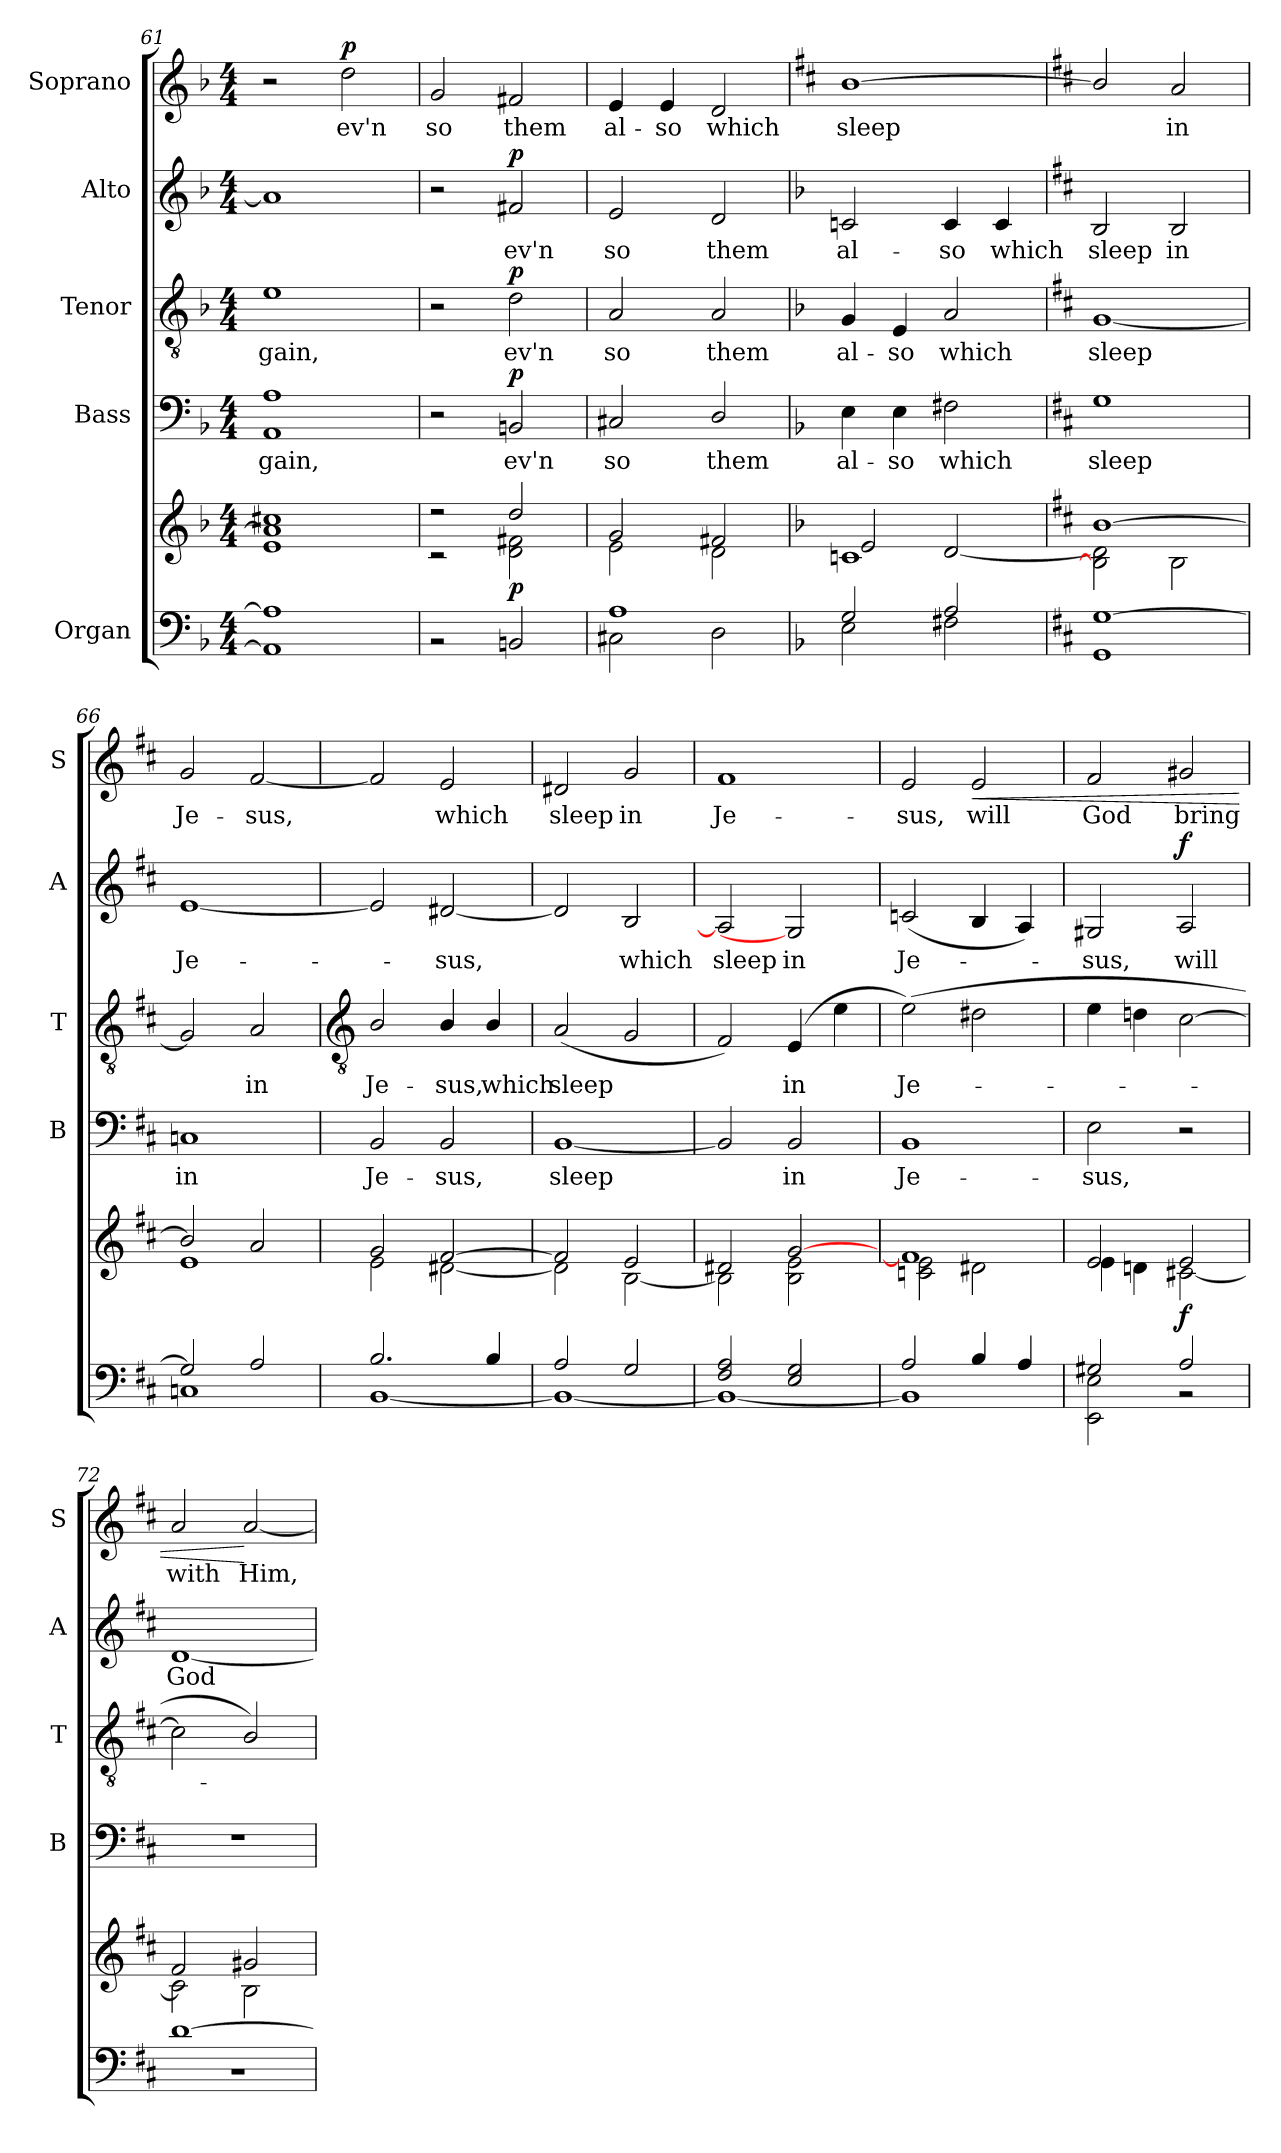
**kern	**kern	**dynam	**kern	**text	**dynam	**kern	**text	**dynam	**kern	**text	**dynam	**kern	**text	**dynam
*part5	*part5	*part5	*part4	*part4	*part4	*part3	*part3	*part3	*part2	*part2	*part2	*part1	*part1	*part1
*staff6	*staff5	*staff5/6	*staff4	*staff4	*staff4	*staff3	*staff3	*staff3	*staff2	*staff2	*staff2	*staff1	*staff1	*staff1
*I"Organ	*	*	*I"Bass	*	*	*I"Tenor	*	*	*I"Alto	*	*	*I"Soprano	*	*
*	*	*	*I'B	*	*	*I'T	*	*	*I'A	*	*	*I'S	*	*
*clefF4	*clefG2	*	*clefF4	*	*	*clefGv2	*	*	*clefG2	*	*	*clefG2	*	*
*k[b-]	*k[b-]	*	*k[b-]	*	*	*k[b-]	*	*	*k[b-]	*	*	*k[b-]	*	*
*F:	*F:	*	*F:	*	*	*F:	*	*	*F:	*	*	*F:	*	*
*M4/4	*M4/4	*	*M4/4	*	*	*M4/4	*	*	*M4/4	*	*	*M4/4	*	*
=61	=61	=61	=61	=61	=61	=61	=61	=61	=61	=61	=61	=61	=61	=61
*^	*^	*	*	*	*	*	*	*	*	*	*	*	*	*
*	*	*	*^	*	*	*	*	*	*	*	*	*	*	*	*	*
!	!	!	!	!	!	!	!LO:LY:b	!	!	!LO:LY:b	!	!	!	!	!	!	!
2ryy	1AA\] 1A\]	1cc#X/	1e\	1a\]	.	1AA 1A	-gain,	.	1e	-gain,	.	1a]	.	.	2r	.	.
!	!	!	!	!	!	!	!	!	!	!	!	!	!	!	!	!LO:LY:b	!LO:DY:b
2ryy	.	.	.	.	.	.	.	.	.	.	.	.	.	.	2dd	ev'n	p
=62	=62	=62	=62	=62	=62	=62	=62	=62	=62	=62	=62	=62	=62	=62	=62	=62	=62
!	!	!	!	!	!	!	!	!	!	!	!	!	!	!	!	!LO:LY:b	!
1ryy	2r	2r	2r	2ryy	.	2r	.	.	2r	.	.	2r	.	.	2g	so	.
!	!	!	!	!	!LO:DY:b	!	!LO:LY:b	!LO:DY:b	!	!LO:LY:b	!LO:DY:b	!	!LO:LY:b	!LO:DY:b	!	!LO:LY:b	!
.	2BBn/	2dd/	2d\ 2f#X\	2ryy	p	2BBn	ev'n	p	2d	ev'n	p	2f#X	ev'n	p	2f#X	them	.
=63	=63	=63	=63	=63	=63	=63	=63	=63	=63	=63	=63	=63	=63	=63	=63	=63	=63
!	!	!	!	!	!	!	!LO:LY:b	!	!	!LO:LY:b	!	!	!LO:LY:b	!	!	!LO:LY:b	!
1A/	2C#X\	2g/	2e\	2ryy	.	2C#X	so	.	2A	so	.	2e	so	.	4e	al-	.
!	!	!	!	!	!	!	!	!	!	!	!	!	!	!	!	!LO:LY:b	!
.	.	.	.	.	.	.	.	.	.	.	.	.	.	.	4e	-so	.
!	!	!	!	!	!	!	!LO:LY:b	!	!	!LO:LY:b	!	!	!LO:LY:b	!	!	!LO:LY:b	!
.	2D\	2f#X/	2d\	2ryy	.	2D/	them	.	2A	them	.	2d	them	.	2d	which	.
=64	=64	=64	=64	=64	=64	=64	=64	=64	=64	=64	=64	=64	=64	=64	=64	=64	=64
*	*	*	*	*	*	*	*	*	*	*	*	*	*	*	*k[f#c#]	*	*
*	*	*	*	*	*	*	*	*	*	*	*	*	*	*	*D:	*	*
!	!	!	!	!	!	!	!LO:LY:b	!	!	!LO:LY:b	!	!	!LO:LY:b	!	!	!LO:LY:b	!
2G/	2E\	1cn/	2e/	1ryy	.	4E	al-	.	4G	al-	.	2cn	al-	.	[1b	sleep	.
!	!	!	!	!	!	!	!LO:LY:b	!	!	!LO:LY:b	!	!	!	!	!	!	!
.	.	.	.	.	.	4E	-so	.	4E	-so	.	.	.	.	.	.	.
!	!	!	!	!	!	!	!LO:LY:b	!	!	!LO:LY:b	!	!	!LO:LY:b	!	!	!	!
2A/	2F#X\	.	[2d/	.	.	2F#X	which	.	2A	which	.	4c	-so	.	.	.	.
!	!	!	!	!	!	!	!	!	!	!	!	!	!LO:LY:b	!	!	!	!
.	.	.	.	.	.	.	.	.	.	.	.	4c	which	.	.	.	.
=65	=65	=65	=65	=65	=65	=65	=65	=65	=65	=65	=65	=65	=65	=65	=65	=65	=65
*k[f#c#]	*	*k[f#c#]	*	*	*	*k[f#c#]	*	*	*k[f#c#]	*	*	*k[f#c#]	*	*	*	*	*
*D:	*	*D:	*	*	*	*D:	*	*	*D:	*	*	*D:	*	*	*	*	*
!	!	!	!	!	!	!	!LO:LY:b	!	!	!LO:LY:b	!	!	!LO:LY:b	!	!	!	!
[1G/	1GG\	[1b/	2B\] 2d\]	1ryy	.	1G	sleep	.	[1G	sleep	.	2B	sleep	.	2b/]	.	.
!	!	!	!	!	!	!	!	!	!	!	!	!	!LO:LY:b	!	!	!LO:LY:b	!
.	.	.	2B\	.	.	.	.	.	.	.	.	2B	in	.	2a	in	.
!!LO:LB:g=z
=66	=66	=66	=66	=66	=66	=66	=66	=66	=66	=66	=66	=66	=66	=66	=66	=66	=66
!	!	!	!	!	!	!	!LO:LY:b	!	!	!	!	!	!LO:LY:b	!	!	!LO:LY:b	!
2G/]	1Cn\	2b/]	1e\	1ryy	.	1Cn	in	.	2G]	.	.	[1e	Je-	.	2g	Je-	.
!	!	!	!	!	!	!	!	!	!	!LO:LY:b	!	!	!	!	!	!LO:LY:b	!
2A/	.	2a/	.	.	.	.	.	.	2A	in	.	.	.	.	[2f#	-sus,	.
*	*	*v	*v	*v	*	*	*	*	*	*	*	*	*	*	*	*	*
!!LO:LB:g=z
=67	=67	=67	=67	=67	=67	=67	=67	=67	=67	=67	=67	=67	=67	=67	=67
*	*	*	*	*	*	*	*clefGv2	*	*	*	*	*	*	*	*
*	*	*^	*	*	*	*	*	*	*	*	*	*	*	*	*
!	!	!	!	!	!	!LO:LY:b	!	!	!LO:LY:b	!	!	!	!	!	!	!
2.B/	[1BB\	2g/	2e\	.	2BB	Je-	.	2B/	Je-	.	2e]	.	.	2f#]	.	.
!	!	!	!	!	!	!LO:LY:b	!	!	!LO:LY:b	!	!	!LO:LY:b	!	!	!LO:LY:b	!
.	.	[2f#/	[2d#X\	.	2BB	-sus,	.	4B/	-sus,	.	[2d#X	-sus,	.	2e	which	.
!	!	!	!	!	!	!	!	!	!LO:LY:b	!	!	!	!	!	!	!
4B/	.	.	.	.	.	.	.	4B/	which	.	.	.	.	.	.	.
=68	=68	=68	=68	=68	=68	=68	=68	=68	=68	=68	=68	=68	=68	=68	=68	=68
!	!	!	!	!	!	!LO:LY:b	!	!	!LO:LY:b	!	!	!	!	!	!LO:LY:b	!
2A/	1BB\_	2f#/]	2d#\]	.	[1BB	sleep	.	(<2A	sleep	.	2d#]	.	.	2d#X	sleep	.
!	!	!	!	!	!	!	!	!	!	!	!	!LO:LY:b	!	!	!LO:LY:b	!
2G/	.	2e/	[2B\	.	.	.	.	2G	.	.	2B	which	.	2g	in	.
=69	=69	=69	=69	=69	=69	=69	=69	=69	=69	=69	=69	=69	=69	=69	=69	=69
!	!	!	!	!	!	!	!	!	!	!	!	!LO:LY:b	!	!	!LO:LY:b	!
2F#/ 2A/	1BB\_	2d#X/	2B\]	.	2BB]	.	.	2F#)	.	.	2A]	sleep	.	1f#	Je-	.
!	!	!	!	!	!	!LO:LY:b	!	!	!LO:LY:b	!	!	!LO:LY:b	!	!	!	!
2E/ 2G/	.	[2g/	2B\ 2e\	.	2BB	in	.	(<4E	in	.	2G]	in	.	.	.	.
.	.	.	.	.	.	.	.	4e	.	.	.	.	.	.	.	.
=70	=70	=70	=70	=70	=70	=70	=70	=70	=70	=70	=70	=70	=70	=70	=70	=70
!	!	!	!	!	!	!LO:LY:b	!	!	!LO:LY:b	!	!	!LO:LY:b	!	!	!LO:LY:b	!
2A/	1BB\]	1f#/]	2cn\ 2e\	.	1BB	Je-	.	(>2e)	Je-	.	(<2cn	Je-	.	2e	-sus,	.
!	!	!	!	!	!	!	!	!	!	!	!	!	!	!	!LO:LY:b	!LO:HP:b
4B/	.	.	2d#X\	.	.	.	.	2d#X	.	.	4B	.	.	2e	will	<
4A/	.	.	.	.	.	.	.	.	.	.	4A)	.	.	.	.	.
=71	=71	=71	=71	=71	=71	=71	=71	=71	=71	=71	=71	=71	=71	=71	=71	=71
!	!	!	!	!	!	!LO:LY:b	!	!	!	!	!	!LO:LY:b	!	!	!LO:LY:b	!
2G#X/	2EE\ 2E\	2e/	4e\	.	2E	-sus,	.	4e	.	.	2G#X	sus,	.	2f#	God	.
.	.	.	4dn\	.	.	.	.	4dn	.	.	.	.	.	.	.	.
!	!	!	!	!LO:DY:b	!	!	!	!	!	!	!	!LO:LY:b	!LO:DY:b	!	!LO:LY:b	!
2A/	2r	2e/	[2c#X\	f	2r	.	.	[2c#	.	.	2A	will	f	2g#X	bring	.
=72	=72	=72	=72	=72	=72	=72	=72	=72	=72	=72	=72	=72	=72	=72	=72	=72
!	!	!	!	!	!	!	!	!	!	!	!	!LO:LY:b	!	!	!LO:LY:b	!
[1d/	1r	2f#/	2c#\]	.	1r	.	.	2c#]	.	.	[1d	God	.	2a	with	.
!	!	!	!	!	!	!	!	!	!	!	!	!	!	!	!LO:LY:b	!
.	.	2g#X/	2B\	.	.	.	.	2B/)	.	.	.	.	.	[2a	Him,	[
*v	*v	*	*	*	*	*	*	*	*	*	*	*	*	*	*	*
*	*v	*v	*	*	*	*	*	*	*	*	*	*	*	*	*
=	=	=	=	=	=	=	=	=	=	=	=	=	=	=
*-	*-	*-	*-	*-	*-	*-	*-	*-	*-	*-	*-	*-	*-	*-
